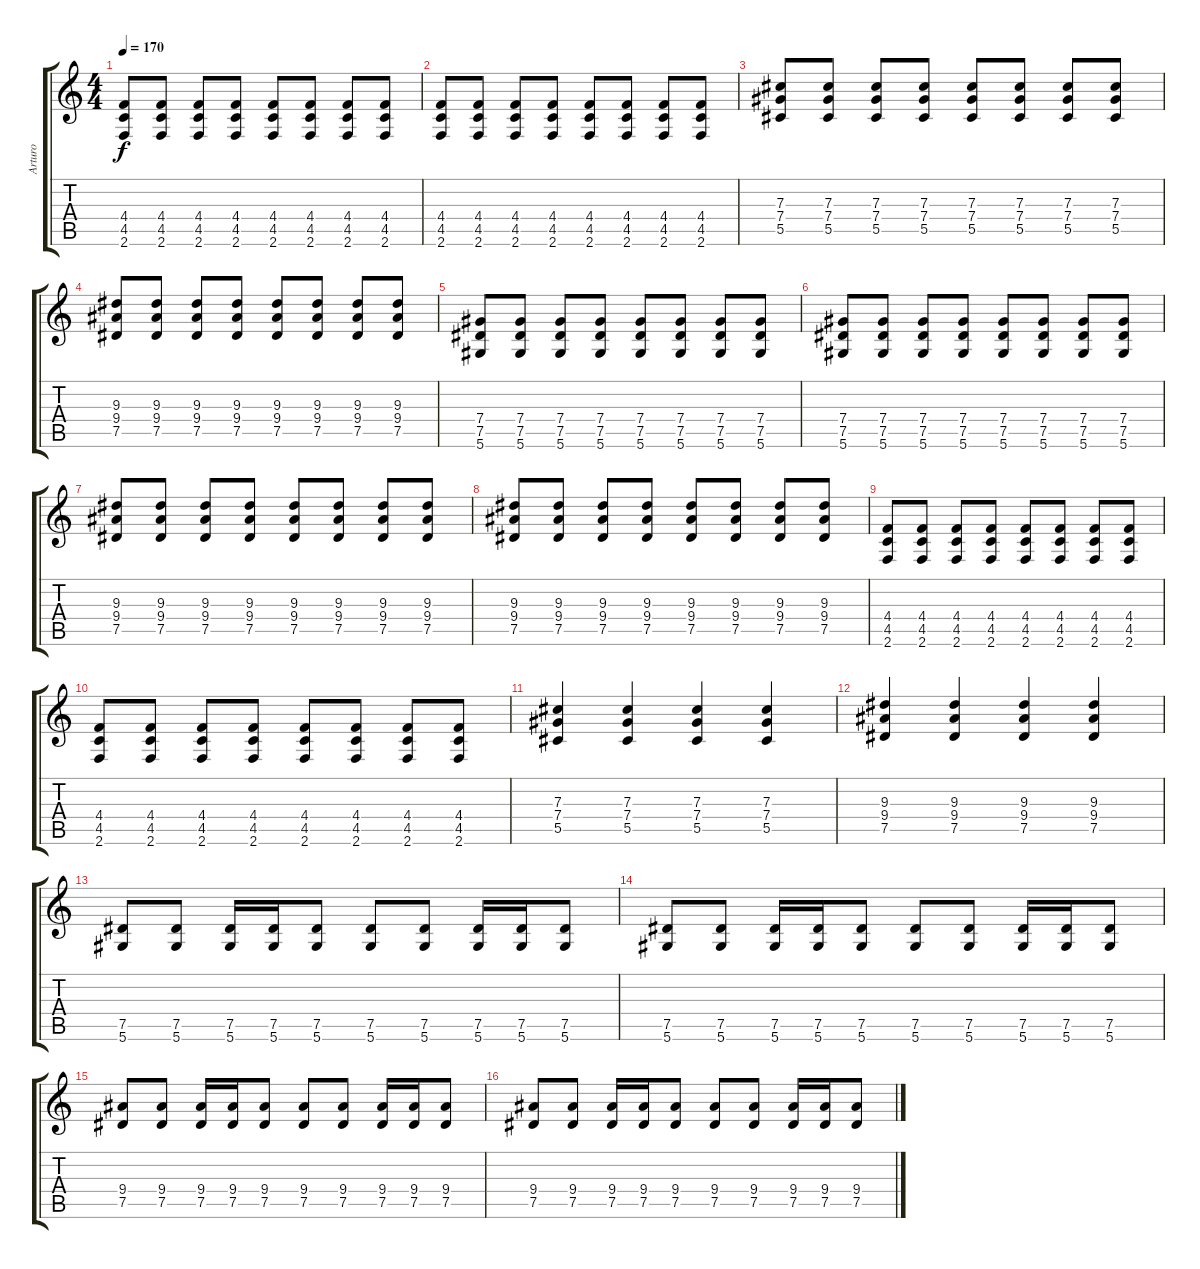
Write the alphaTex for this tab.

\track ("Arturo" "Arturo") {instrument overdrivenguitar}
\staff {score tabs}
\tuning (Eb4 Bb3 Gb3 Db3 Ab2 Eb2) {hide}
\ts (4 4)
\tempo 170
\clef g2
\ks c
(4.4 4.5 2.6).8{dy f} (4.4 4.5 2.6).8 (4.4 4.5 2.6).8 (4.4 4.5 2.6).8 (4.4 4.5 2.6).8 (4.4 4.5 2.6).8 (4.4 4.5 2.6).8 (4.4 4.5 2.6).8 |
(4.4 4.5 2.6).8 (4.4 4.5 2.6).8 (4.4 4.5 2.6).8 (4.4 4.5 2.6).8 (4.4 4.5 2.6).8 (4.4 4.5 2.6).8 (4.4 4.5 2.6).8 (4.4 4.5 2.6).8 |
(7.3 7.4 5.5).8 (7.3 7.4 5.5).8 (7.3 7.4 5.5).8 (7.3 7.4 5.5).8 (7.3 7.4 5.5).8 (7.3 7.4 5.5).8 (7.3 7.4 5.5).8 (7.3 7.4 5.5).8 |
(9.3 9.4 7.5).8 (9.3 9.4 7.5).8 (9.3 9.4 7.5).8 (9.3 9.4 7.5).8 (9.3 9.4 7.5).8 (9.3 9.4 7.5).8 (9.3 9.4 7.5).8 (9.3 9.4 7.5).8 |
(7.4 7.5 5.6).8 (7.4 7.5 5.6).8 (7.4 7.5 5.6).8 (7.4 7.5 5.6).8 (7.4 7.5 5.6).8 (7.4 7.5 5.6).8 (7.4 7.5 5.6).8 (7.4 7.5 5.6).8 |
(7.4 7.5 5.6).8 (7.4 7.5 5.6).8 (7.4 7.5 5.6).8 (7.4 7.5 5.6).8 (7.4 7.5 5.6).8 (7.4 7.5 5.6).8 (7.4 7.5 5.6).8 (7.4 7.5 5.6).8 |
(9.3 9.4 7.5).8 (9.3 9.4 7.5).8 (9.3 9.4 7.5).8 (9.3 9.4 7.5).8 (9.3 9.4 7.5).8 (9.3 9.4 7.5).8 (9.3 9.4 7.5).8 (9.3 9.4 7.5).8 |
(9.3 9.4 7.5).8 (9.3 9.4 7.5).8 (9.3 9.4 7.5).8 (9.3 9.4 7.5).8 (9.3 9.4 7.5).8 (9.3 9.4 7.5).8 (9.3 9.4 7.5).8 (9.3 9.4 7.5).8 |
(4.4 4.5 2.6).8 (4.4 4.5 2.6).8 (4.4 4.5 2.6).8 (4.4 4.5 2.6).8 (4.4 4.5 2.6).8 (4.4 4.5 2.6).8 (4.4 4.5 2.6).8 (4.4 4.5 2.6).8 |
(4.4 4.5 2.6).8 (4.4 4.5 2.6).8 (4.4 4.5 2.6).8 (4.4 4.5 2.6).8 (4.4 4.5 2.6).8 (4.4 4.5 2.6).8 (4.4 4.5 2.6).8 (4.4 4.5 2.6).8 |
(7.3 7.4 5.5).4 (7.3 7.4 5.5).4 (7.3 7.4 5.5).4 (7.3 7.4 5.5).4 |
(9.3 9.4 7.5).4 (9.3 9.4 7.5).4 (9.3 9.4 7.5).4 (9.3 9.4 7.5).4 |
(7.5 5.6).8 (7.5 5.6).8 (7.5 5.6).16 (7.5 5.6).16 (7.5 5.6).8 (7.5 5.6).8 (7.5 5.6).8 (7.5 5.6).16 (7.5 5.6).16 (7.5 5.6).8 |
(7.5 5.6).8 (7.5 5.6).8 (7.5 5.6).16 (7.5 5.6).16 (7.5 5.6).8 (7.5 5.6).8 (7.5 5.6).8 (7.5 5.6).16 (7.5 5.6).16 (7.5 5.6).8 |
(9.4 7.5).8 (9.4 7.5).8 (9.4 7.5).16 (9.4 7.5).16 (9.4 7.5).8 (9.4 7.5).8 (9.4 7.5).8 (9.4 7.5).16 (9.4 7.5).16 (9.4 7.5).8 |
(9.4 7.5).8 (9.4 7.5).8 (9.4 7.5).16 (9.4 7.5).16 (9.4 7.5).8 (9.4 7.5).8 (9.4 7.5).8 (9.4 7.5).16 (9.4 7.5).16 (9.4 7.5).8
